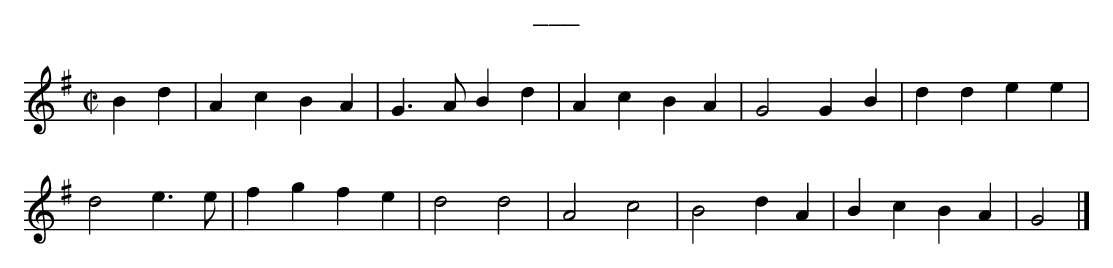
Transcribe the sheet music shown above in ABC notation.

X:1
T:___
K:Gmaj
M:C|
L:1/8
B2 d2|A2 c2 B2 A2|G3 A B2 d2|A2 c2 B2 A2|G4 G2 B2|d2 d2 e2 e2|
d4 e3 e|f2 g2 f2 e2|d4 d4|A4 c4|B4 d2 A2|B2 c2 B2 A2|G4|]
